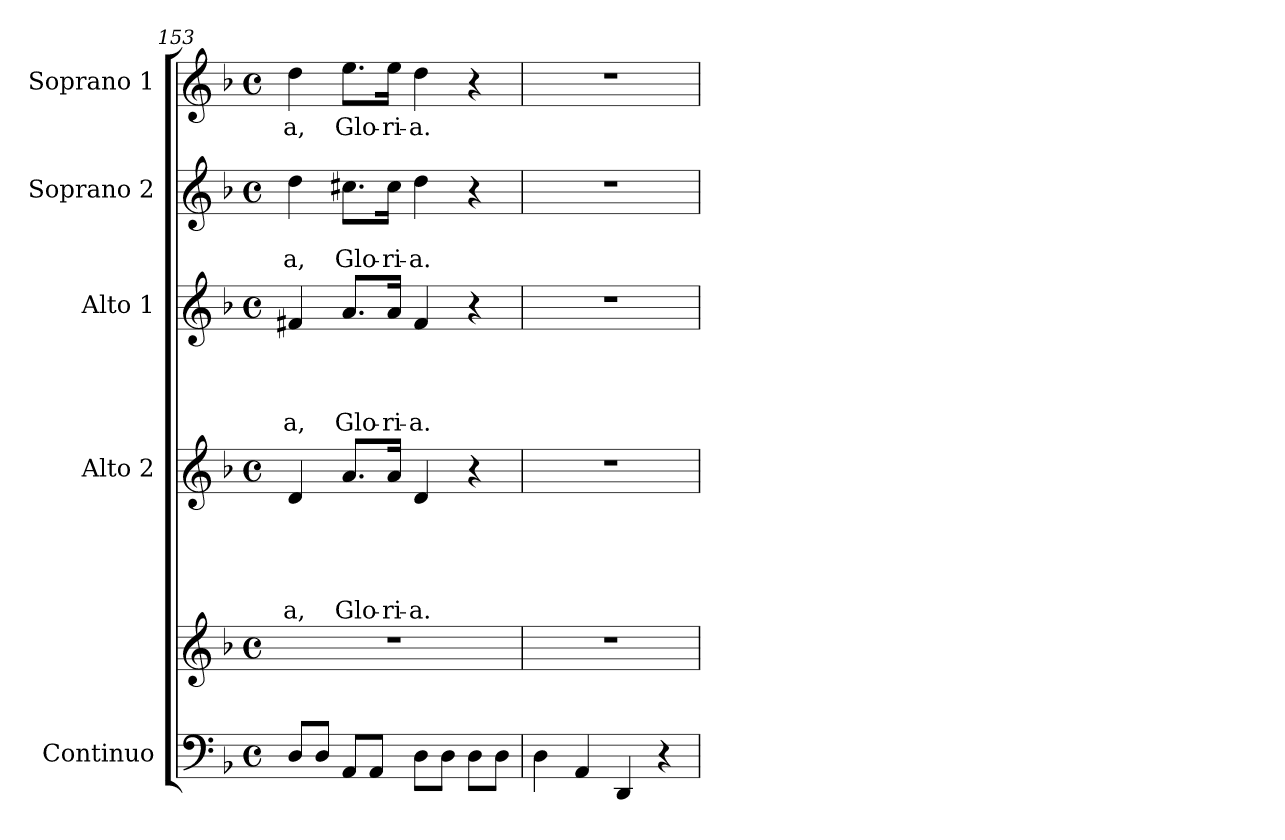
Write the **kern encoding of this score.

**kern	**kern	**kern	**text	**text	**text	**text	**text	**kern	**text	**text	**text	**text	**kern	**text	**text	**kern	**text
*part5	*part5	*part4	*part4	*part4	*part4	*part4	*part4	*part3	*part3	*part3	*part3	*part3	*part2	*part2	*part2	*part1	*part1
*staff6	*staff5	*staff4	*staff4	*staff4	*staff4	*staff4	*staff4	*staff3	*staff3	*staff3	*staff3	*staff3	*staff2	*staff2	*staff2	*staff1	*staff1
*I"Continuo	*	*I"Alto 2	*	*	*	*	*	*I"Alto 1	*	*	*	*	*I"Soprano 2	*	*	*I"Soprano 1	*
*	*	*I'A. 2	*	*	*	*	*	*I'A. 1	*	*	*	*	*I'S. 2	*	*	*I'S. 1	*
*clefF4	*clefG2	*clefG2	*	*	*	*	*	*clefG2	*	*	*	*	*clefG2	*	*	*clefG2	*
*k[b-]	*k[b-]	*k[b-]	*	*	*	*	*	*k[b-]	*	*	*	*	*k[b-]	*	*	*k[b-]	*
*F:	*F:	*F:	*	*	*	*	*	*F:	*	*	*	*	*F:	*	*	*F:	*
*M4/4	*M4/4	*M4/4	*	*	*	*	*	*M4/4	*	*	*	*	*M4/4	*	*	*M4/4	*
*met(c)	*met(c)	*met(c)	*	*	*	*	*	*met(c)	*	*	*	*	*met(c)	*	*	*met(c)	*
=153	=153	=153	=153	=153	=153	=153	=153	=153	=153	=153	=153	=153	=153	=153	=153	=153	=153
!	!	!	!	!	!	!	!LO:LY:b	!	!	!	!	!LO:LY:b	!	!	!LO:LY:b	!	!LO:LY:b
8D/L	1r	4d/	.	.	.	.	-a,	4f#X/	.	.	.	-a,	4dd\	.	-a,	4dd\	-a,
8D/J	.	.	.	.	.	.	.	.	.	.	.	.	.	.	.	.	.
!	!	!	!	!	!	!	!LO:LY:b	!	!	!	!	!LO:LY:b	!	!	!LO:LY:b	!	!LO:LY:b
8AA/L	.	8.a/L	.	.	.	.	Glo-	8.a/L	.	.	.	Glo-	8.cc#X\L	.	Glo-	8.ee\L	Glo-
8AA/J	.	.	.	.	.	.	.	.	.	.	.	.	.	.	.	.	.
!	!	!	!	!	!	!	!LO:LY:b	!	!	!	!	!LO:LY:b	!	!	!LO:LY:b	!	!LO:LY:b
.	.	16a/Jk	.	.	.	.	-ri-	16a/Jk	.	.	.	-ri-	16cc#\Jk	.	-ri-	16ee\Jk	-ri-
!	!	!	!	!	!	!	!LO:LY:b	!	!	!	!	!LO:LY:b	!	!	!LO:LY:b	!	!LO:LY:b
8D\L	.	4d/	.	.	.	.	-a.	4f#/	.	.	.	-a.	4dd\	.	-a.	4dd\	-a.
8D\J	.	.	.	.	.	.	.	.	.	.	.	.	.	.	.	.	.
8D\L	.	4r	.	.	.	.	.	4r	.	.	.	.	4r	.	.	4r	.
8D\J	.	.	.	.	.	.	.	.	.	.	.	.	.	.	.	.	.
=154	=154	=154	=154	=154	=154	=154	=154	=154	=154	=154	=154	=154	=154	=154	=154	=154	=154
4D\	1r	1r	.	.	.	.	.	1r	.	.	.	.	1r	.	.	1r	.
4AA/	.	.	.	.	.	.	.	.	.	.	.	.	.	.	.	.	.
4DD/	.	.	.	.	.	.	.	.	.	.	.	.	.	.	.	.	.
4r	.	.	.	.	.	.	.	.	.	.	.	.	.	.	.	.	.
=!	=!	=!	=!	=!	=!	=!	=!	=!	=!	=!	=!	=!	=!	=!	=!	=!	=!
*-	*-	*-	*-	*-	*-	*-	*-	*-	*-	*-	*-	*-	*-	*-	*-	*-	*-
